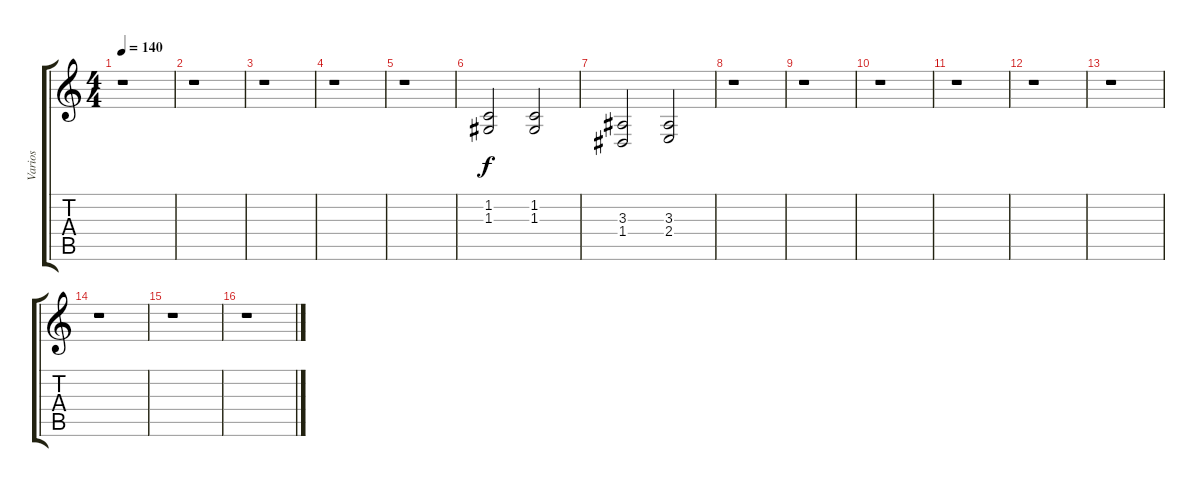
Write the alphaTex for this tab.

\track ("Varios" "Varios") {instrument frenchhorn}
\staff {score tabs}
\tuning (E4 B3 G3 D3 A2 E2) {hide}
\ts (4 4)
\tempo 140
\clef g2
\ks c
r.1{dy f} |
r.1 |
r.1 |
r.1 |
r.1 |
(1.2 1.3).2{instrument frenchhorn} (1.2 1.3).2 |
(3.3 1.4).2 (3.3 2.4).2 |
r.1 |
r.1 |
r.1 |
r.1 |
r.1 |
r.1 |
r.1 |
r.1 |
r.1
